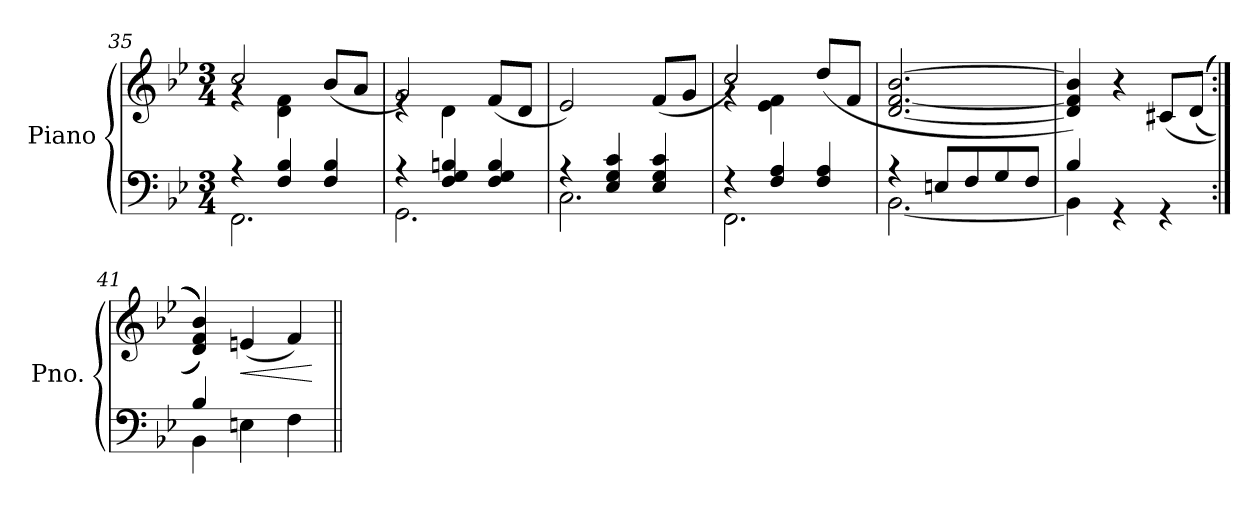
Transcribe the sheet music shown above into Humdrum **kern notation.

**kern	**kern	**dynam
*part1	*part1	*part1
*staff2	*staff1	*staff1/2
*I"Piano	*	*
*I'Pno.	*	*
!!LO:PB:g=z
*clefF4	*clefG2	*
*k[b-e-]	*k[b-e-]	*
*M3/4	*M3/4	*
=35	=35	=35
*^	*^	*
4r	2.FF\	2cc/	4rg	.
4F/ 4B-/	.	.	4d\ 4f\	.
4F/ 4B-/	.	(>8b-/L	4ryy	.
.	.	8a/J	.	.
=36	=36	=36	=36	=36
4r	2.GG\	2g/)	4re	.
4F/ 4G/ 4Bn/	.	.	4d\	.
4F/ 4G/ 4B/	.	(<8f/L	4ryy	.
.	.	8d/J	.	.
*	*	*v	*v	*
=37	=37	=37	=37
4r	2.C\	2e-/)	.
4E-/ 4G/ 4c/	.	.	.
4E-/ 4G/ 4c/	.	(>8f/L	.
.	.	8g/J	.
=38	=38	=38	=38
*	*	*^	*
4r	2.FF\	2cc/)	4rg	.
4F/ 4A/	.	.	4e-\ 4f\	.
4F/ 4A/	.	(<8dd/L	4ryy	.
.	.	8f/J	.	.
*	*	*v	*v	*
=39	=39	=39	=39
4r	[2.BB-\	[2.d/ [2.f/ [2.b-/	.
8En/L	.	.	.
8F/	.	.	.
8G/	.	.	.
8F/J	.	.	.
=40	=40	=40	=40
4B-/	4BB-\]	4d/] 4f/] 4b-/])	.
4rGG	2ryy	4r	.
4rGG	.	(>8c#X/L	.
.	.	(>(>(<(<8d/J	.
=41:|!	=41:|!	=41:|!	=41:|!
4B-/	4BB-\	4d/ 4f/ 4b-/)))))	.
!	!	!	!LO:HP:b
4En\	2ryy	(<4en/	<
4F\	.	4f/)	.
*v	*v	*	*
.	.	[
=||	=||	=||
*-	*-	*-
